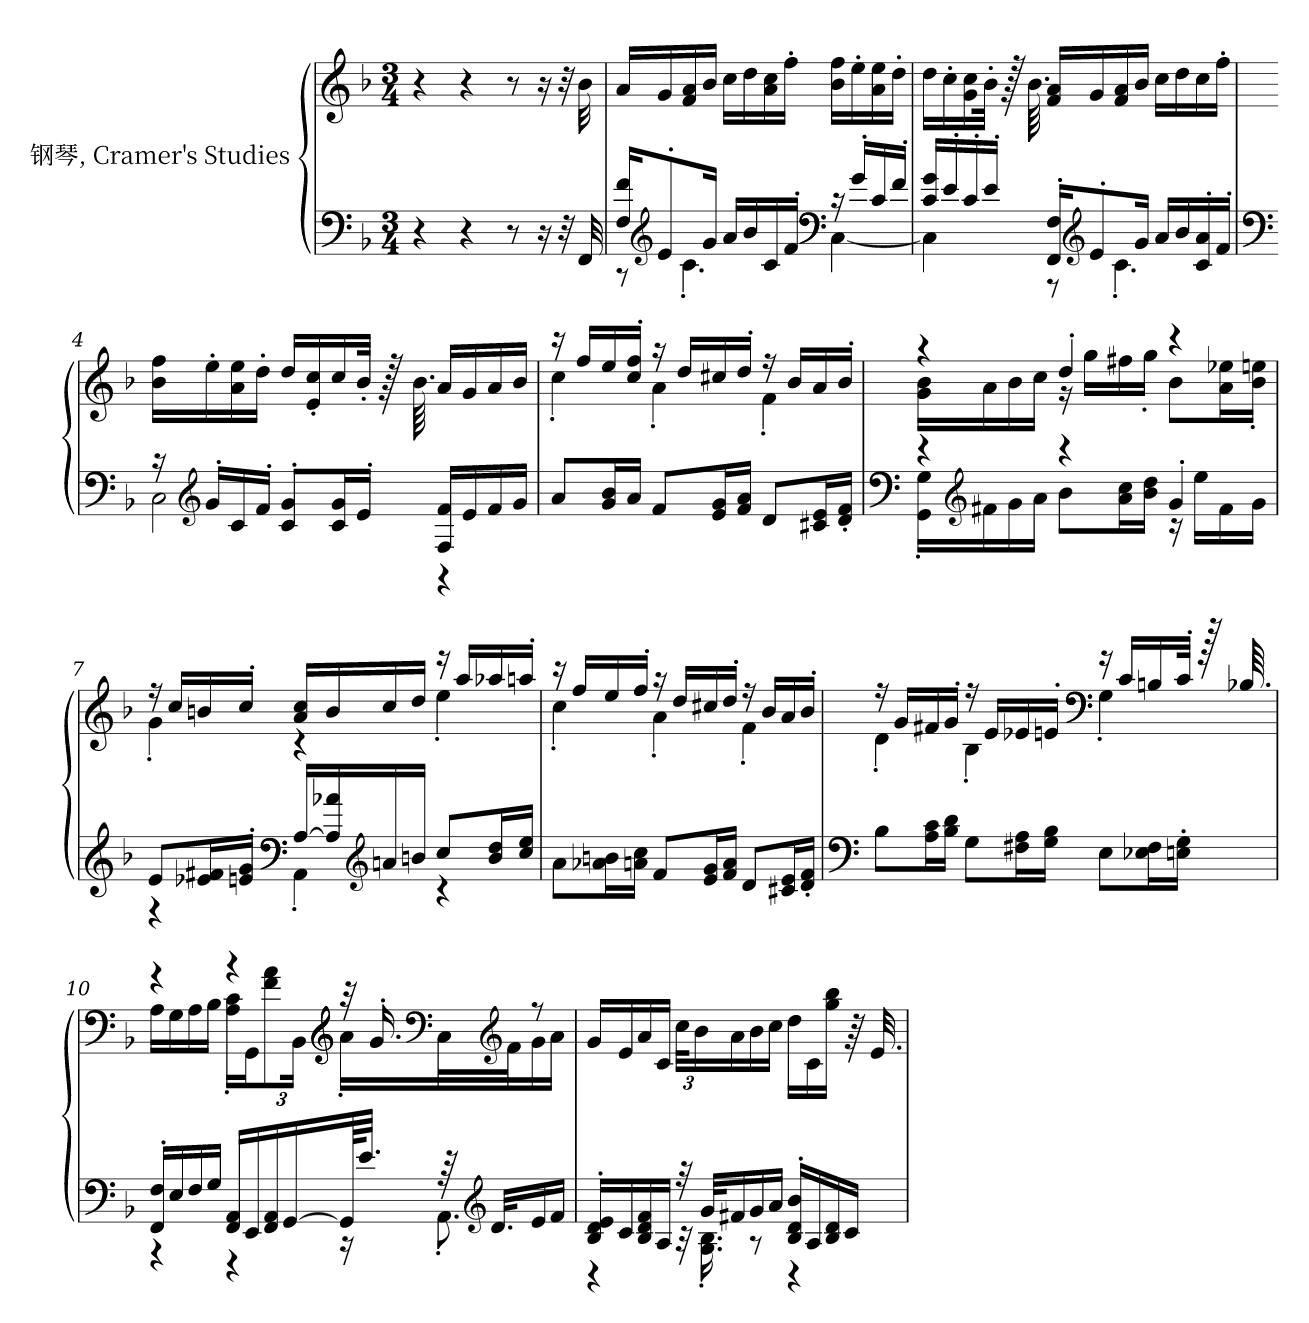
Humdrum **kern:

**kern	**kern
*part1	*part1
*staff2	*staff1
*I"钢琴, Cramer's Studies	*
*clefF4	*clefG2
*k[b-]	*k[b-]
*M3/4	*M3/4
*MM120	*MM120
=1	=1
4r	4r
4r	4r
8r	8r
16r	16r
32r	32r
32FF/	32b-\
=2	=2
*^	*
16F/ 16f/KL	8r	16a/LL
*clefG2	*	*
8e'/	.	16g/
.	4.c'\	16f/ 16a/
16g/Jk	.	16b-/JJ
16a/LL	.	16cc\LL
16b-/	.	16dd\
16c/	.	16a\ 16cc\
16f'/JJ	.	16ff'\JJ
*clefF4	*	*
16r	[4C\	16b-\ 16ff\LL
16g'/LL	.	16ee'\
16c/	.	16a\ 16ee\
16f'/JJ	.	16dd'\JJ
=3	=3	=3
16c/ 16g/LL	4C\]	16dd\LL
16e'/	.	16cc'\
16c'/	.	16g\ 16cc\
16e'/JJ	.	32b-'\JJk
.	.	128r
.	.	64.b-\
16FF/' 16F/'KL	8r	16f/ 16a/LL
*clefG2	*	*
8e'/	.	16g/
.	4.c'\	16f/ 16a/
16g/Jk	.	16b-/JJ
16a/LL	.	16cc\LL
16b-/	.	16dd\
16c/' 16a/'	.	16cc\
16f'/JJ	.	16ff'\JJ
!!LO:LB:g=z
=4	=4	=4
*clefF4	*	*
16r	2C\	16b-\ 16ff\LL
*clefG2	*	*
16g'/LL	.	16ee'\
16c/	.	16a\ 16ee\
16f'/JJ	.	16dd'\JJ
8c/' 8g/'L	.	16dd/LL
.	.	16e/' 16cc/'
16c/ 16g/L	.	16cc/
16e'/JJ	.	32b-'/JJk
.	.	128r
.	.	64.b-\
16F/ 16f/LL	4r	16a/LL
16e/	.	16g/
16f/	.	16a/
16g/JJ	.	16b-/JJ
*v	*v	*
=5	=5
*	*^
8a/L	16r	4cc'\
.	16ff/LL	.
16g/ 16b-/L	16ee/	.
16a/JJ	16cc/' 16ff/'JJ	.
8f/L	16r	4a'\
.	16dd/LL	.
16e/ 16g/L	16cc#X/	.
16f/ 16a/JJ	16dd'/JJ	.
8d/L	16r	4f'\
.	16b-/LL	.
16c#X/ 16e/L	16a/	.
16d/' 16f/'JJ	16b-'/JJ	.
!!LO:LB:g=z	!!
=6	=6	=6
*clefF4	*	*
*^	*	*
4r	16GG\' 16G\'LL	4r	16g\ 16b-\LL
*clefG2	*	*	*
.	16f#X\	.	16a\
.	16g\	.	16b-\
.	16a\JJ	.	16cc\JJ
4r	8b-\L	4dd'/	16r
.	.	.	16gg\LL
.	16a\ 16cc\L	.	16ff#X\
.	16b-\ 16dd\JJ	.	16gg'\JJ
4g'/	16r	4r	8b-\L
.	16ee\LL	.	.
.	16f#\	.	16a\ 16ee-X\L
.	16g\JJ	.	16b-\' 16een\'JJ
=7	=7	=7	=7
8e/L	4r	16r	4g'\
.	.	16cc/LL	.
16e-X/ 16f#X/L	.	16bn/	.
16en/' 16g/'JJ	.	16cc'/JJ	.
*clefF4	*	*	*
[16A/LL	4AA'\	16a/ 16cc/LL	4r
16A/] 16a-X/	.	16b/	.
*clefG2	*	*	*
16an/	.	16cc/	.
16bn/JJ	.	16dd/JJ	.
8cc/L	4r	16r	4ee'\
.	.	16aa/LL	.
16b/ 16dd/L	.	16aa-X/	.
16cc/ 16ee/JJ	.	16aan'/JJ	.
*v	*v	*	*
!!LO:LB:g=z	!!
=8	=8	=8
8a\L	16r	4cc'\
.	16ff/LL	.
16a-X\ 16bn\L	16ee/	.
16an\ 16cc\JJ	16ff'/JJ	.
8f/L	16r	4a'\
.	16dd/LL	.
16e/ 16g/L	16cc#X/	.
16f/ 16a/JJ	16dd'/JJ	.
8d/L	16r	4f'\
.	16b-/LL	.
16c#X/ 16e/L	16a/	.
16d/' 16f/'JJ	16b-'/JJ	.
=9	=9	=9
*clefF4	*	*
8B-\L	16r	4d'\
.	16g/LL	.
16A\ 16c\L	16f#X/	.
16B-\ 16d\JJ	16g'/JJ	.
8G\L	16r	4B-'\
.	16e/LL	.
16F#X\ 16A\L	16e-X/	.
16G\ 16B-\JJ	16en'/JJ	.
*	*clefF4	*
8E\L	16r	4G'\
.	16c/LL	.
16E-X\ 16F#\L	16Bn/	.
16En\' 16G\'JJ	32c'/JJk	.
.	128r	.
.	64.B-X/	.
!!LO:LB:g=z	!!
=10	=10	=10
*^	*	*
16FF/' 16F/'LL	4r	4r	16A\LL
16E/	.	.	16G\
16F/	.	.	16A\
16G/JJ	.	.	16B-\JJ
16FF/ 16AA/LL	4r	4r	16A\' 16c\'LL
16EE/	.	.	16GG\J
*	*	*	*Xbrackettup
16FF/ 16AA/	.	.	12f\ 12a\
[16GG/	.	.	.
.	.	.	24BB-\Jk
*	*	*clefG2	*
64GG/KL]	16r	32r	16a'\LL
32.e/JJJ	.	.	.
.	.	16.g'/	.
*	*	*clefF4	*
64r	8.AA'\	.	32C\L
*clefG2	*	*	*
32.d/KLL	.	.	.
*	*	*clefG2	*
.	.	.	32f\J
16e/	.	8r	16g\
16f/JJ	.	.	16a\JJ
*	*	*v	*v
=11	=11	=11
16B-/' 16d/' 16e/'LL	4r	16g/LL
16c/	.	16e/
16B-/ 16d/ 16f/	.	16a/
16A/JJ	.	16c/JJ
32r	32r	48cc\KLL
.	.	24b-\
32g/KLL	16.G\' 16.B-\'	.
16f#X/	.	16a\
16g/	8r	16b-\
16a/JJ	.	16cc\JJ
16B-/' 16d/' 16b-/'LL	4r	16dd\LL
16A/	.	16c\
16B-/ 16d/	.	16gg\ 16bb-\JJ
16c/JJ	.	64r
.	.	32.e/
*v	*v	*
=	=
*-	*-
